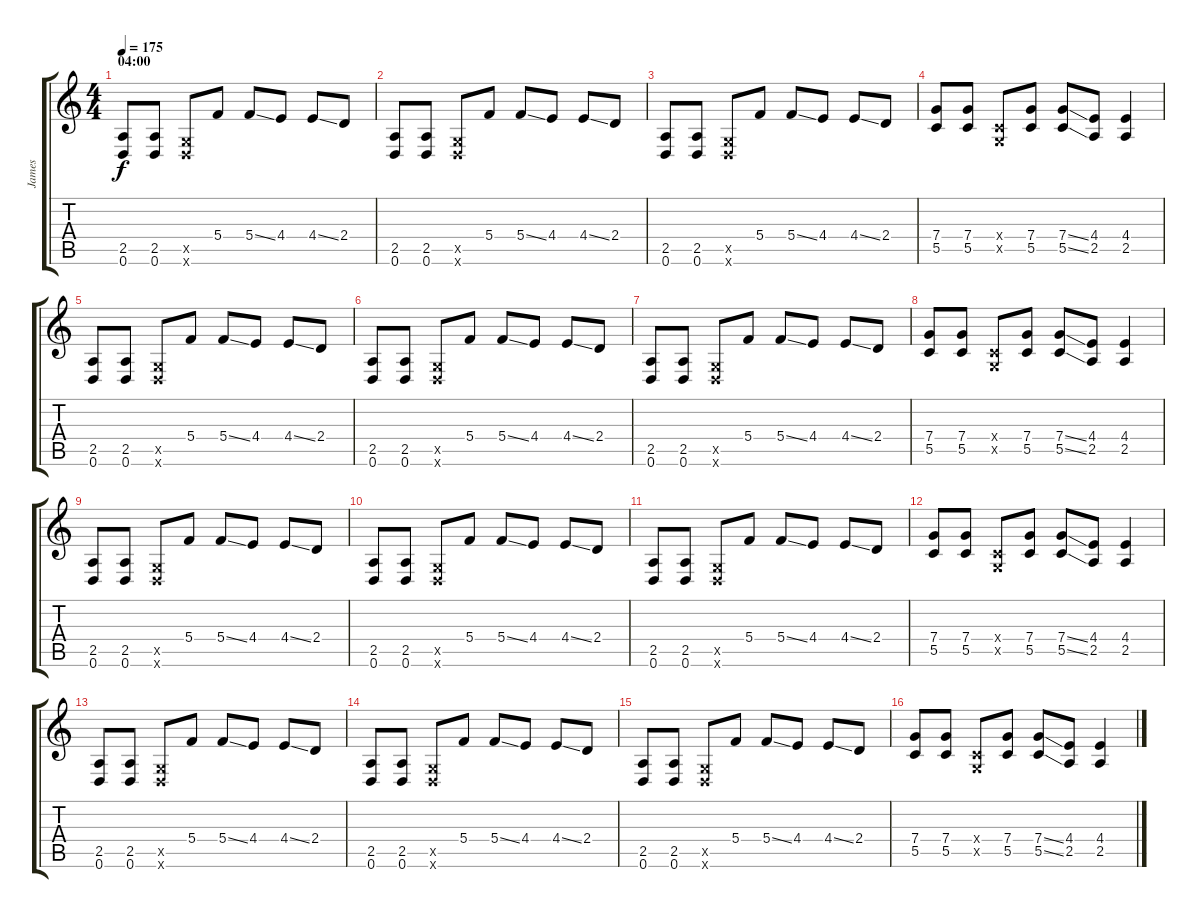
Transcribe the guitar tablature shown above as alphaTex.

\track ("James" "James") {instrument distortionguitar}
\staff {score tabs}
\tuning (D4 A3 F3 C3 G2 D2) {hide}
\ts (4 4)
\section ("" "04:00")
\tempo 175
\clef g2
\ks c
(2.5 0.6).8{dy f} (2.5 0.6).8 (0.5{x} 0.6{x}).8 5.4.8 5.4{ss}.8 4.4.8 4.4{ss}.8 2.4.8 |
(2.5 0.6).8 (2.5 0.6).8 (0.5{x} 0.6{x}).8 5.4.8 5.4{ss}.8 4.4.8 4.4{ss}.8 2.4.8 |
(2.5 0.6).8 (2.5 0.6).8 (0.5{x} 0.6{x}).8 5.4.8 5.4{ss}.8 4.4.8 4.4{ss}.8 2.4.8 |
(7.4 5.5).8 (7.4 5.5).8 (0.4{x} 0.5{x}).8 (7.4 5.5).8 (7.4{ss} 5.5{ss}).8 (4.4 2.5).8 (4.4 2.5).4 |
(2.5 0.6).8 (2.5 0.6).8 (0.5{x} 0.6{x}).8 5.4.8 5.4{ss}.8 4.4.8 4.4{ss}.8 2.4.8 |
(2.5 0.6).8 (2.5 0.6).8 (0.5{x} 0.6{x}).8 5.4.8 5.4{ss}.8 4.4.8 4.4{ss}.8 2.4.8 |
(2.5 0.6).8 (2.5 0.6).8 (0.5{x} 0.6{x}).8 5.4.8 5.4{ss}.8 4.4.8 4.4{ss}.8 2.4.8 |
(7.4 5.5).8 (7.4 5.5).8 (0.4{x} 0.5{x}).8 (7.4 5.5).8 (7.4{ss} 5.5{ss}).8 (4.4 2.5).8 (4.4 2.5).4 |
(2.5 0.6).8 (2.5 0.6).8 (0.5{x} 0.6{x}).8 5.4.8 5.4{ss}.8 4.4.8 4.4{ss}.8 2.4.8 |
(2.5 0.6).8 (2.5 0.6).8 (0.5{x} 0.6{x}).8 5.4.8 5.4{ss}.8 4.4.8 4.4{ss}.8 2.4.8 |
(2.5 0.6).8 (2.5 0.6).8 (0.5{x} 0.6{x}).8 5.4.8 5.4{ss}.8 4.4.8 4.4{ss}.8 2.4.8 |
(7.4 5.5).8 (7.4 5.5).8 (0.4{x} 0.5{x}).8 (7.4 5.5).8 (7.4{ss} 5.5{ss}).8 (4.4 2.5).8 (4.4 2.5).4 |
(2.5 0.6).8 (2.5 0.6).8 (0.5{x} 0.6{x}).8 5.4.8 5.4{ss}.8 4.4.8 4.4{ss}.8 2.4.8 |
(2.5 0.6).8 (2.5 0.6).8 (0.5{x} 0.6{x}).8 5.4.8 5.4{ss}.8 4.4.8 4.4{ss}.8 2.4.8 |
(2.5 0.6).8 (2.5 0.6).8 (0.5{x} 0.6{x}).8 5.4.8 5.4{ss}.8 4.4.8 4.4{ss}.8 2.4.8 |
(7.4 5.5).8 (7.4 5.5).8 (0.4{x} 0.5{x}).8 (7.4 5.5).8 (7.4{ss} 5.5{ss}).8 (4.4 2.5).8 (4.4 2.5).4
